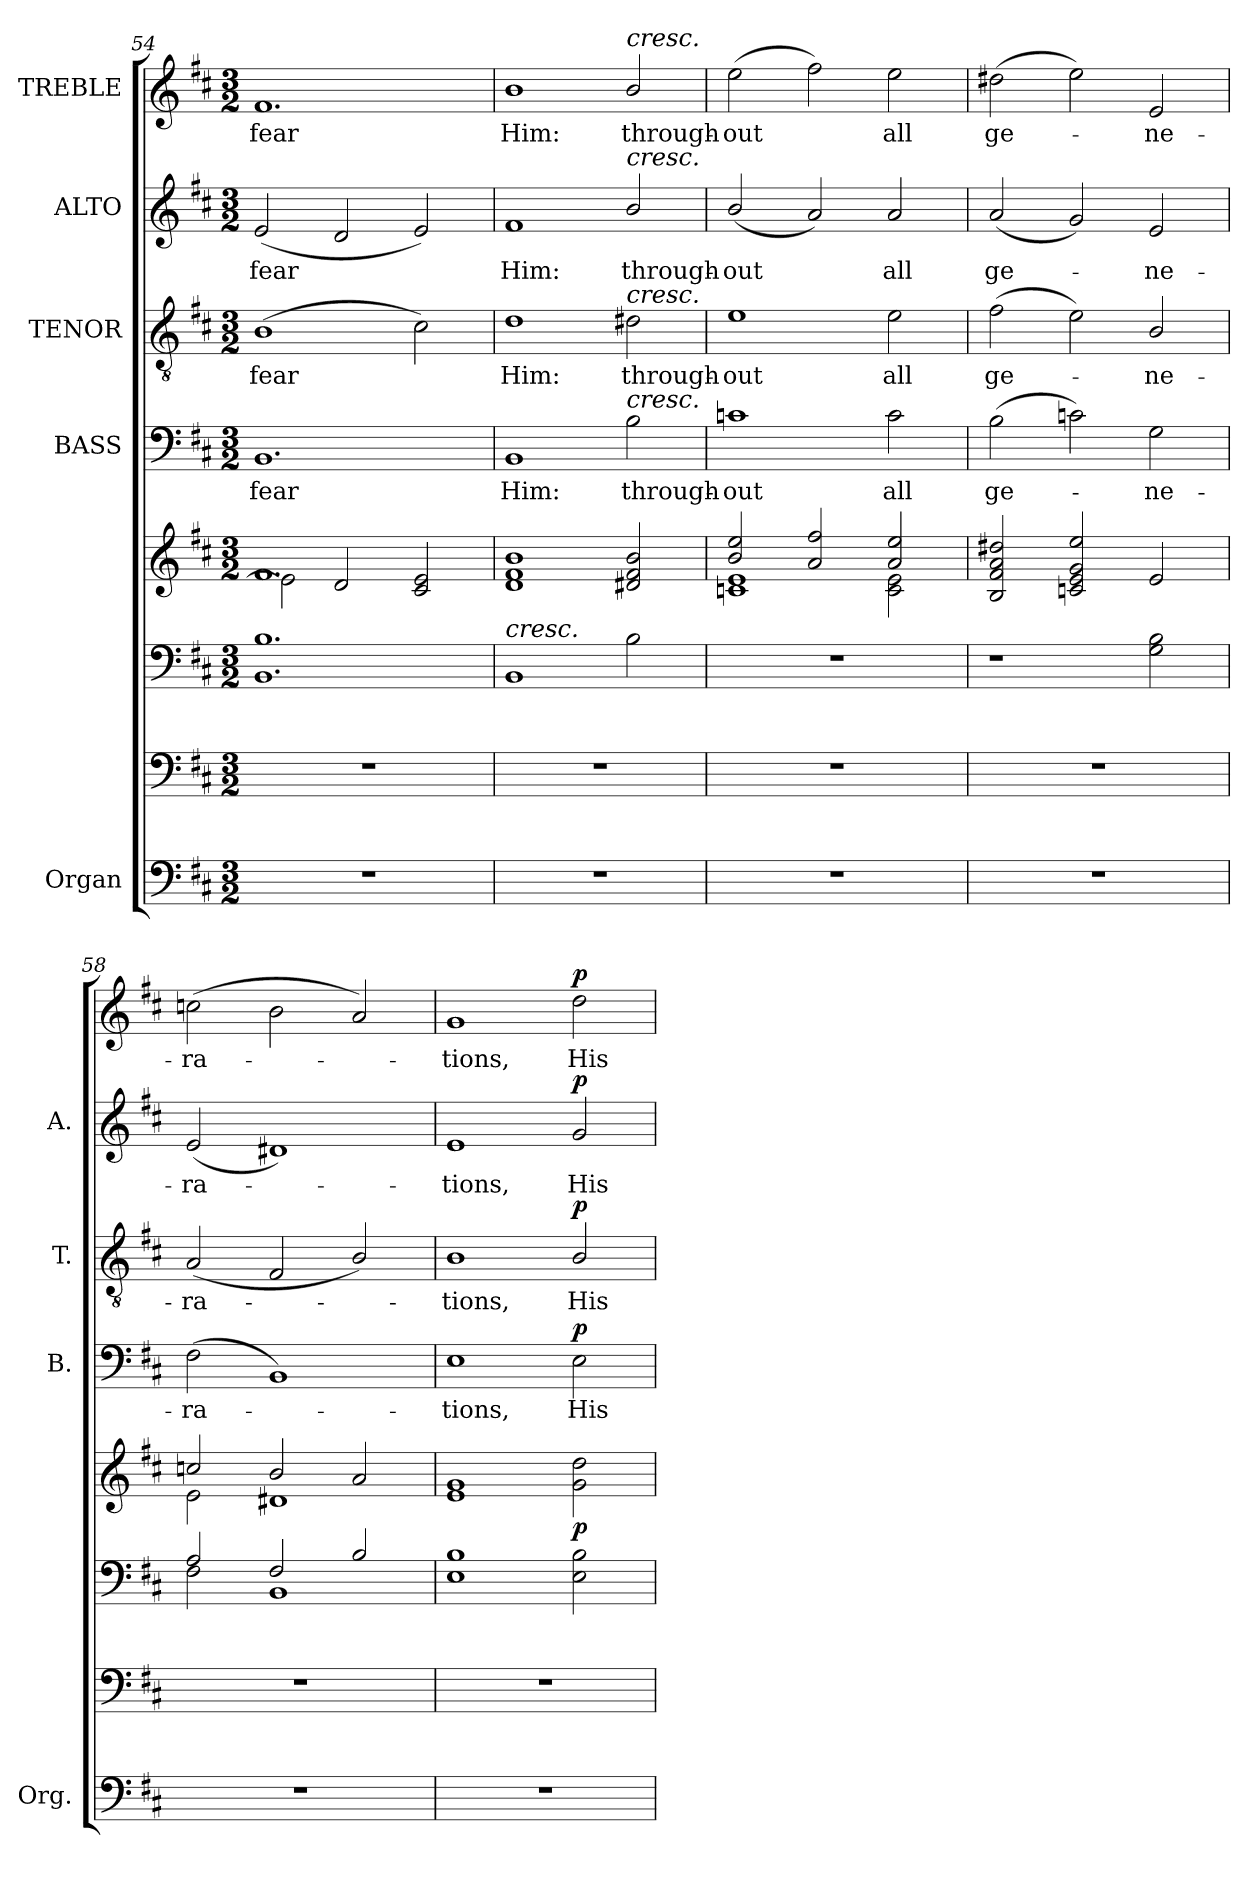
**kern	**kern	**kern	**kern	**dynam	**kern	**text	**dynam	**kern	**text	**dynam	**kern	**text	**dynam	**kern	**text	**dynam
*part5	*part5	*part5	*part5	*part5	*part4	*part4	*part4	*part3	*part3	*part3	*part2	*part2	*part2	*part1	*part1	*part1
*staff8	*staff7	*staff6	*staff5	*staff5/6/7/8	*staff4	*staff4	*staff4	*staff3	*staff3	*staff3	*staff2	*staff2	*staff2	*staff1	*staff1	*staff1
*I"Organ	*	*	*	*	*I"BASS	*	*	*I"TENOR	*	*	*I"ALTO	*	*	*I"TREBLE	*	*
*I'Org.	*	*	*	*	*I'B.	*	*	*I'T.	*	*	*I'A.	*	*	*	*	*
*clefF4	*clefF4	*clefF4	*clefG2	*	*clefF4	*	*	*clefGv2	*	*	*clefG2	*	*	*clefG2	*	*
*	*	*	*	*	*	*	*	*ITrd7c12	*	*	*	*	*	*	*	*
*k[f#c#]	*k[f#c#]	*k[f#c#]	*k[f#c#]	*	*k[f#c#]	*	*	*k[f#c#]	*	*	*k[f#c#]	*	*	*k[f#c#]	*	*
*D:	*D:	*D:	*D:	*	*D:	*	*	*D:	*	*	*D:	*	*	*D:	*	*
*M3/2	*M3/2	*M3/2	*M3/2	*	*M3/2	*	*	*M3/2	*	*	*M3/2	*	*	*M3/2	*	*
=54	=54	=54	=54	=54	=54	=54	=54	=54	=54	=54	=54	=54	=54	=54	=54	=54
!LO:N:vis=1	!LO:N:vis=1	!	!	!	!	!	!	!	!	!	!	!	!	!	!	!
*	*	*	*^	*	*	*	*	*	*	*	*	*	*	*	*	*
!	!	!	!	!	!	!	!LO:LY:b:color=#000000	!	!	!	!	!	!	!	!	!	!
!	!	!	!	!	!	!	!	!	!	!LO:LY:b:color=#000000	!	!	!	!	!	!	!
!	!	!	!	!	!	!	!	!	!	!	!	!	!LO:LY:b:color=#000000	!	!	!	!
!	!	!	!	!	!	!	!	!	!	!	!	!	!	!	!	!LO:LY:b:color=#000000	!
1.r	1.r	1.BBi 1.Bi	1.f#i	2ei\]	.	1.BBi	fear	.	(1BBi	fear	.	(2ei/	fear	.	1.f#i	fear	.
.	.	.	.	2di/	.	.	.	.	.	.	.	2di/	.	.	.	.	.
.	.	.	.	2c#i/ 2ei	.	.	.	.	2C#i\)	.	.	2ei/)	.	.	.	.	.
!!LO:LB:g=z
=55	=55	=55	=55	=55	=55	=55	=55	=55	=55	=55	=55	=55	=55	=55	=55	=55	=55
!LO:N:vis=1	!LO:N:vis=1	!	!	!	!	!	!	!	!	!	!	!	!	!	!	!	!
*	*	*	*v	*v	*	*	*	*	*	*	*	*	*	*	*	*	*
*	*	*	*^	*	*	*	*	*	*	*	*	*	*	*	*	*
!	!	!	!	!	!	!	!LO:LY:b:color=#000000	!	!	!	!	!	!	!	!	!	!
*	*	*	*v	*v	*	*	*	*	*	*	*	*	*	*	*	*	*
*	*	*	*^	*	*	*	*	*	*	*	*	*	*	*	*	*
!	!	!	!	!	!	!	!	!	!	!LO:LY:b:color=#000000	!	!	!	!	!	!	!
*	*	*	*v	*v	*	*	*	*	*	*	*	*	*	*	*	*	*
*	*	*	*^	*	*	*	*	*	*	*	*	*	*	*	*	*
!	!	!	!	!	!	!	!	!	!	!	!	!	!LO:LY:b:color=#000000	!	!	!	!
*	*	*	*v	*v	*	*	*	*	*	*	*	*	*	*	*	*	*
*	*	*	*^	*	*	*	*	*	*	*	*	*	*	*	*	*
!	!	!LO:TX:a:i:t=cresc.	!	!	!	!	!	!	!	!	!	!	!	!	!	!	!
!	!	!	!	!	!	!	!	!	!	!	!	!	!	!	!	!LO:LY:b:color=#000000	!
*	*	*	*v	*v	*	*	*	*	*	*	*	*	*	*	*	*	*
1.r	1.r	1BBi	1di 1f#i 1bi	.	1BBi	Him:	.	1Di	Him:	.	1f#i	Him:	.	1bi	Him:	.
!	!	!	!	!	!	!LO:LY:b:color=#000000	!	!	!	!	!	!	!	!	!	!
!	!	!	!	!	!	!	!	!	!LO:LY:b:color=#000000	!	!	!	!	!	!	!
!	!	!	!	!	!	!	!	!	!	!	!	!LO:LY:b:color=#000000	!	!	!	!
!	!	!	!	!	!	!	!	!	!	!	!	!	!	!LO:TX:a:i:t=cresc.	!	!
!	!	!	!	!	!	!	!	!	!	!	!LO:TX:a:i:t=cresc.	!	!	!	!	!
!	!	!	!	!	!	!	!	!LO:TX:a:i:t=cresc.	!	!	!	!	!	!	!	!
!	!	!	!	!	!LO:TX:a:i:t=cresc.	!	!	!	!	!	!	!	!	!	!	!
!	!	!	!	!	!	!	!	!	!	!	!	!	!	!	!LO:LY:b:color=#000000	!
.	.	2Bi\	2d#Xi/ 2f#i 2bi	.	2Bi\	through-	.	2D#Xi\	through-	.	2bi/	through-	.	2bi/	through-	.
=56	=56	=56	=56	=56	=56	=56	=56	=56	=56	=56	=56	=56	=56	=56	=56	=56
!LO:N:vis=1	!LO:N:vis=1	!LO:N:vis=1	!	!	!	!	!	!	!	!	!	!	!	!	!	!
*	*	*	*^	*	*	*	*	*	*	*	*	*	*	*	*	*
!	!	!	!	!	!	!	!LO:LY:b:color=#000000	!	!	!	!	!	!	!	!	!	!
!	!	!	!	!	!	!	!	!	!	!LO:LY:b:color=#000000	!	!	!	!	!	!	!
!	!	!	!	!	!	!	!	!	!	!	!	!	!LO:LY:b:color=#000000	!	!	!	!
!	!	!	!	!	!	!	!	!	!	!	!	!	!	!	!	!LO:LY:b:color=#000000	!
1.r	1.r	1.r	2bi/ 2eei	1cni 1ei	.	1cni	-out	.	1Ei	-out	.	(2bi/	-out	.	(2eei\	-out	.
.	.	.	2ai/ 2ff#i	.	.	.	.	.	.	.	.	2ai/)	.	.	2ff#i\)	.	.
!	!	!	!	!	!	!	!LO:LY:b:color=#000000	!	!	!	!	!	!	!	!	!	!
!	!	!	!	!	!	!	!	!	!	!LO:LY:b:color=#000000	!	!	!	!	!	!	!
!	!	!	!	!	!	!	!	!	!	!	!	!	!LO:LY:b:color=#000000	!	!	!	!
!	!	!	!	!	!	!	!	!	!	!	!	!	!	!	!	!LO:LY:b:color=#000000	!
.	.	.	2ai/ 2eei	2ci\ 2ei	.	2ci\	all	.	2Ei\	all	.	2ai/	all	.	2eei\	all	.
=57	=57	=57	=57	=57	=57	=57	=57	=57	=57	=57	=57	=57	=57	=57	=57	=57	=57
!LO:N:vis=1	!LO:N:vis=1	!	!	!	!	!	!	!	!	!	!	!	!	!	!	!	!
*	*	*	*v	*v	*	*	*	*	*	*	*	*	*	*	*	*	*
*	*	*	*^	*	*	*	*	*	*	*	*	*	*	*	*	*
!	!	!	!	!	!	!	!LO:LY:b:color=#000000	!	!	!	!	!	!	!	!	!	!
*	*	*	*v	*v	*	*	*	*	*	*	*	*	*	*	*	*	*
*	*	*	*^	*	*	*	*	*	*	*	*	*	*	*	*	*
!	!	!	!	!	!	!	!	!	!	!LO:LY:b:color=#000000	!	!	!	!	!	!	!
*	*	*	*v	*v	*	*	*	*	*	*	*	*	*	*	*	*	*
*	*	*	*^	*	*	*	*	*	*	*	*	*	*	*	*	*
!	!	!	!	!	!	!	!	!	!	!	!	!	!LO:LY:b:color=#000000	!	!	!	!
*	*	*	*v	*v	*	*	*	*	*	*	*	*	*	*	*	*	*
*	*	*	*^	*	*	*	*	*	*	*	*	*	*	*	*	*
!	!	!	!	!	!	!	!	!	!	!	!	!	!	!	!	!LO:LY:b:color=#000000	!
*	*	*	*v	*v	*	*	*	*	*	*	*	*	*	*	*	*	*
1.r	1.r	1r	2Bi/ 2f#i 2ai 2dd#Xi	.	(2Bi\	ge-	.	(2F#i\	ge-	.	(2ai/	ge-	.	(2dd#Xi\	ge-	.
.	.	.	2cni/ 2ei 2gi 2eei	.	2cni\)	.	.	2Ei\)	.	.	2gi/)	.	.	2eei\)	.	.
!	!	!	!	!	!	!LO:LY:b:color=#000000	!	!	!	!	!	!	!	!	!	!
!	!	!	!	!	!	!	!	!	!LO:LY:b:color=#000000	!	!	!	!	!	!	!
!	!	!	!	!	!	!	!	!	!	!	!	!LO:LY:b:color=#000000	!	!	!	!
!	!	!	!	!	!	!	!	!	!	!	!	!	!	!	!LO:LY:b:color=#000000	!
.	.	2Gi\ 2Bi	2ei/	.	2Gi\	-ne-	.	2BBi/	-ne-	.	2ei/	-ne-	.	2ei/	-ne-	.
=58	=58	=58	=58	=58	=58	=58	=58	=58	=58	=58	=58	=58	=58	=58	=58	=58
!LO:N:vis=1	!LO:N:vis=1	!	!	!	!	!	!	!	!	!	!	!	!	!	!	!
*	*	*^	*^	*	*	*	*	*	*	*	*	*	*	*	*	*
!	!	!	!	!	!	!	!	!LO:LY:b:color=#000000	!	!	!	!	!	!	!	!	!	!
!	!	!	!	!	!	!	!	!	!	!	!LO:LY:b:color=#000000	!	!	!	!	!	!	!
!	!	!	!	!	!	!	!	!	!	!	!	!	!	!LO:LY:b:color=#000000	!	!	!	!
!	!	!	!	!	!	!	!	!	!	!	!	!	!	!	!	!	!LO:LY:b:color=#000000	!
1.r	1.r	2Ai/	2F#i\	2ccni/	2ei\	.	(2F#i\	-ra-	.	(2AAi/	-ra-	.	(2ei/	-ra-	.	(2ccni\	-ra-	.
.	.	2F#i/	1BBi	2bi/	1d#Xi	.	1BBi)	.	.	2FF#i/	.	.	1d#Xi)	.	.	2bi\	.	.
.	.	2Bi/	.	2ai/	.	.	.	.	.	2BBi/)	.	.	.	.	.	2ai/)	.	.
*	*	*v	*v	*	*	*	*	*	*	*	*	*	*	*	*	*	*	*
*	*	*	*v	*v	*	*	*	*	*	*	*	*	*	*	*	*	*
=59	=59	=59	=59	=59	=59	=59	=59	=59	=59	=59	=59	=59	=59	=59	=59	=59
!LO:N:vis=1	!LO:N:vis=1	!	!	!	!	!	!	!	!	!	!	!	!	!	!	!
!	!	!	!	!	!	!LO:LY:b:color=#000000	!	!	!	!	!	!	!	!	!	!
!	!	!	!	!	!	!	!	!	!LO:LY:b:color=#000000	!	!	!	!	!	!	!
!	!	!	!	!	!	!	!	!	!	!	!	!LO:LY:b:color=#000000	!	!	!	!
!	!	!	!	!	!	!	!	!	!	!	!	!	!	!	!LO:LY:b:color=#000000	!
1.r	1.r	1Ei 1Bi	1ei 1gi	.	1Ei	-tions,	.	1BBi	-tions,	.	1ei	-tions,	.	1gi	-tions,	.
!	!	!	!	!	!	!LO:LY:b:color=#000000	!	!	!	!	!	!	!	!	!	!
!	!	!	!	!	!	!	!	!	!LO:LY:b:color=#000000	!	!	!	!	!	!	!
!	!	!	!	!	!	!	!	!	!	!	!	!LO:LY:b:color=#000000	!	!	!	!
!	!	!	!	!	!	!	!	!	!	!	!	!	!	!	!LO:LY:b:color=#000000	!
.	.	2Ei\ 2Bi	2gi\ 2ddi	p	2Ei\	His	p	2BBi/	His	p	2gi/	His	p	2ddi\	His	p
=	=	=	=	=	=	=	=	=	=	=	=	=	=	=	=	=
*-	*-	*-	*-	*-	*-	*-	*-	*-	*-	*-	*-	*-	*-	*-	*-	*-
